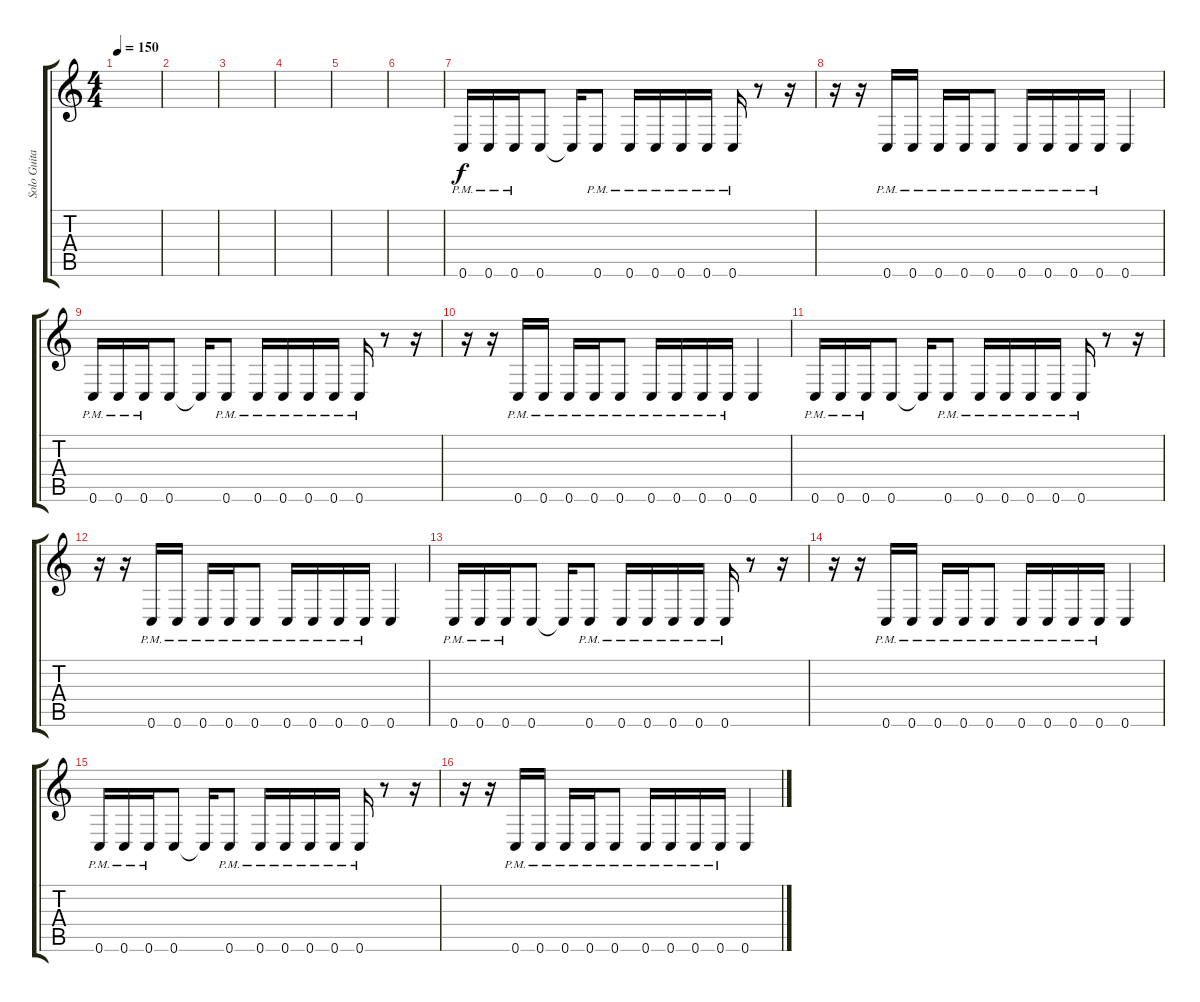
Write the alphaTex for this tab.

\track ("Solo Guitar" "Solo Guita") {instrument overdrivenguitar}
\staff {score tabs}
\tuning (D4 A3 F3 C3 G2 C2) {hide}
\ts (4 4)
\tempo 150
\clef g2
\ks c
|
|
|
|
|
|
0.6{pm}.16 0.6{pm}.16 0.6{pm}.16 0.6.8 0.6{t}.16 0.6{pm}.8 0.6{pm}.16 0.6{pm}.16 0.6{pm}.16 0.6{pm}.16 0.6{pm}.16 r.8 r.16 |
r.16 r.16 0.6{pm}.16 0.6{pm}.16 0.6{pm}.16 0.6{pm}.16 0.6{pm}.8 0.6{pm}.16 0.6{pm}.16 0.6{pm}.16 0.6{pm}.16 0.6.4 |
0.6{pm}.16 0.6{pm}.16 0.6{pm}.16 0.6.8 0.6{t}.16 0.6{pm}.8 0.6{pm}.16 0.6{pm}.16 0.6{pm}.16 0.6{pm}.16 0.6{pm}.16 r.8 r.16 |
r.16 r.16 0.6{pm}.16 0.6{pm}.16 0.6{pm}.16 0.6{pm}.16 0.6{pm}.8 0.6{pm}.16 0.6{pm}.16 0.6{pm}.16 0.6{pm}.16 0.6.4 |
0.6{pm}.16 0.6{pm}.16 0.6{pm}.16 0.6.8 0.6{t}.16 0.6{pm}.8 0.6{pm}.16 0.6{pm}.16 0.6{pm}.16 0.6{pm}.16 0.6{pm}.16 r.8 r.16 |
r.16 r.16 0.6{pm}.16 0.6{pm}.16 0.6{pm}.16 0.6{pm}.16 0.6{pm}.8 0.6{pm}.16 0.6{pm}.16 0.6{pm}.16 0.6{pm}.16 0.6.4 |
0.6{pm}.16 0.6{pm}.16 0.6{pm}.16 0.6.8 0.6{t}.16 0.6{pm}.8 0.6{pm}.16 0.6{pm}.16 0.6{pm}.16 0.6{pm}.16 0.6{pm}.16 r.8 r.16 |
r.16{volume 12} r.16 0.6{pm}.16 0.6{pm}.16 0.6{pm}.16 0.6{pm}.16 0.6{pm}.8 0.6{pm}.16 0.6{pm}.16 0.6{pm}.16 0.6{pm}.16 0.6.4 |
0.6{pm}.16{volume 11} 0.6{pm}.16 0.6{pm}.16 0.6.8 0.6{t}.16 0.6{pm}.8 0.6{pm}.16 0.6{pm}.16 0.6{pm}.16 0.6{pm}.16 0.6{pm}.16 r.8 r.16 |
r.16{volume 10} r.16 0.6{pm}.16 0.6{pm}.16 0.6{pm}.16 0.6{pm}.16 0.6{pm}.8 0.6{pm}.16 0.6{pm}.16 0.6{pm}.16 0.6{pm}.16 0.6.4
